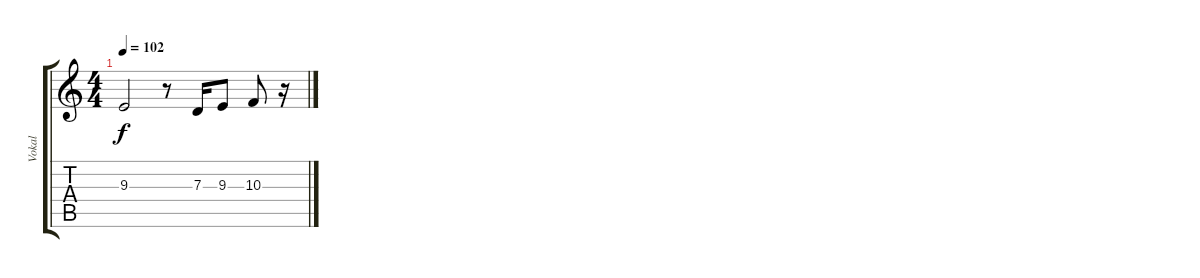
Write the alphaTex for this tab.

\track ("Vokal" "Vokal") {instrument cello}
\staff {score tabs}
\tuning (E4 B3 G3 D3 A2 E2) {hide}
\ts (4 4)
\tempo 102
\clef g2
\ks c
9.3.2{dy f} r.8 7.3.16 9.3.8 10.3.8 r.16
